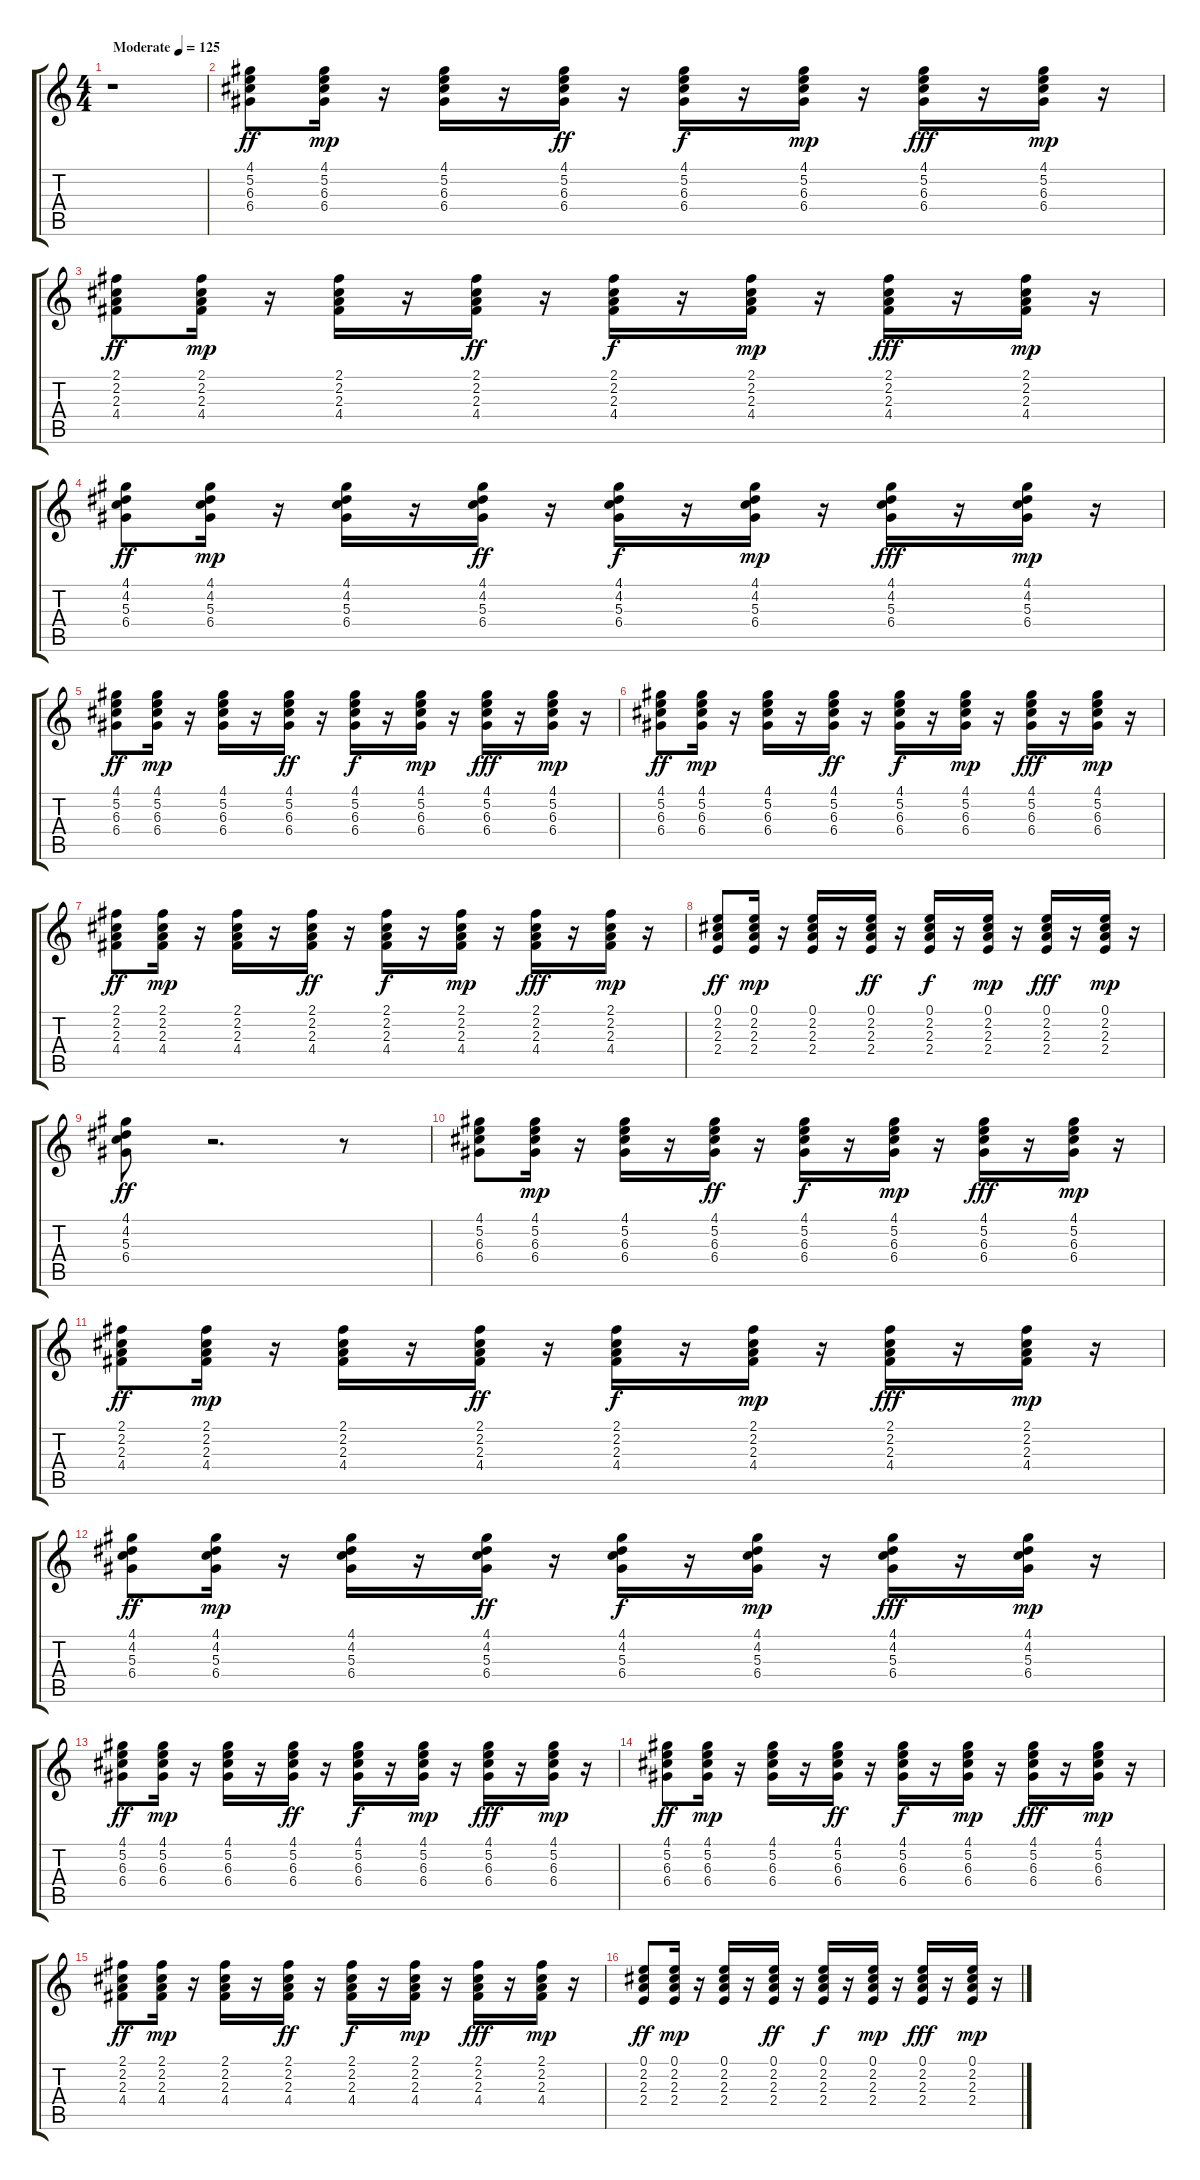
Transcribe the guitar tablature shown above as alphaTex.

\track "" {instrument acousticguitarsteel}
\staff {score tabs}
\tuning (E4 B3 G3 D3 A2 E2) {hide}
\ts (4 4)
\tempo (125 "Moderate")
\clef g2
\ks c
r.1{dy ff instrument acousticguitarsteel} |
(4.1 5.2 6.3 6.4).8 (4.1 5.2 6.3 6.4).16{dy mp} r.16 (4.1 5.2 6.3 6.4).16 r.16 (4.1 5.2 6.3 6.4).16{dy ff} r.16 (4.1 5.2 6.3 6.4).16{dy f} r.16 (4.1 5.2 6.3 6.4).16{dy mp} r.16 (4.1 5.2 6.3 6.4).16{dy fff} r.16 (4.1 5.2 6.3 6.4).16{dy mp} r.16 |
(2.1 2.2 2.3 4.4).8{dy ff} (2.1 2.2 2.3 4.4).16{dy mp} r.16 (2.1 2.2 2.3 4.4).16 r.16 (2.1 2.2 2.3 4.4).16{dy ff} r.16 (2.1 2.2 2.3 4.4).16{dy f} r.16 (2.1 2.2 2.3 4.4).16{dy mp} r.16 (2.1 2.2 2.3 4.4).16{dy fff} r.16 (2.1 2.2 2.3 4.4).16{dy mp} r.16 |
(4.1 4.2 5.3 6.4).8{dy ff} (4.1 4.2 5.3 6.4).16{dy mp} r.16 (4.1 4.2 5.3 6.4).16 r.16 (4.1 4.2 5.3 6.4).16{dy ff} r.16 (4.1 4.2 5.3 6.4).16{dy f} r.16 (4.1 4.2 5.3 6.4).16{dy mp} r.16 (4.1 4.2 5.3 6.4).16{dy fff} r.16 (4.1 4.2 5.3 6.4).16{dy mp} r.16 |
(4.1 5.2 6.3 6.4).8{dy ff} (4.1 5.2 6.3 6.4).16{dy mp} r.16 (4.1 5.2 6.3 6.4).16 r.16 (4.1 5.2 6.3 6.4).16{dy ff} r.16 (4.1 5.2 6.3 6.4).16{dy f} r.16 (4.1 5.2 6.3 6.4).16{dy mp} r.16 (4.1 5.2 6.3 6.4).16{dy fff} r.16 (4.1 5.2 6.3 6.4).16{dy mp} r.16 |
(4.1 5.2 6.3 6.4).8{dy ff} (4.1 5.2 6.3 6.4).16{dy mp} r.16 (4.1 5.2 6.3 6.4).16 r.16 (4.1 5.2 6.3 6.4).16{dy ff} r.16 (4.1 5.2 6.3 6.4).16{dy f} r.16 (4.1 5.2 6.3 6.4).16{dy mp} r.16 (4.1 5.2 6.3 6.4).16{dy fff} r.16 (4.1 5.2 6.3 6.4).16{dy mp} r.16 |
(2.1 2.2 2.3 4.4).8{dy ff} (2.1 2.2 2.3 4.4).16{dy mp} r.16 (2.1 2.2 2.3 4.4).16 r.16 (2.1 2.2 2.3 4.4).16{dy ff} r.16 (2.1 2.2 2.3 4.4).16{dy f} r.16 (2.1 2.2 2.3 4.4).16{dy mp} r.16 (2.1 2.2 2.3 4.4).16{dy fff} r.16 (2.1 2.2 2.3 4.4).16{dy mp} r.16 |
(0.1 2.2 2.3 2.4).8{dy ff} (0.1 2.2 2.3 2.4).16{dy mp} r.16 (0.1 2.2 2.3 2.4).16 r.16 (0.1 2.2 2.3 2.4).16{dy ff} r.16 (0.1 2.2 2.3 2.4).16{dy f} r.16 (0.1 2.2 2.3 2.4).16{dy mp} r.16 (0.1 2.2 2.3 2.4).16{dy fff} r.16 (0.1 2.2 2.3 2.4).16{dy mp} r.16 |
(4.1 4.2 5.3 6.4).8{dy ff} r.2{d} r.8 |
(4.1 5.2 6.3 6.4).8 (4.1 5.2 6.3 6.4).16{dy mp} r.16 (4.1 5.2 6.3 6.4).16 r.16 (4.1 5.2 6.3 6.4).16{dy ff} r.16 (4.1 5.2 6.3 6.4).16{dy f} r.16 (4.1 5.2 6.3 6.4).16{dy mp} r.16 (4.1 5.2 6.3 6.4).16{dy fff} r.16 (4.1 5.2 6.3 6.4).16{dy mp} r.16 |
(2.1 2.2 2.3 4.4).8{dy ff} (2.1 2.2 2.3 4.4).16{dy mp} r.16 (2.1 2.2 2.3 4.4).16 r.16 (2.1 2.2 2.3 4.4).16{dy ff} r.16 (2.1 2.2 2.3 4.4).16{dy f} r.16 (2.1 2.2 2.3 4.4).16{dy mp} r.16 (2.1 2.2 2.3 4.4).16{dy fff} r.16 (2.1 2.2 2.3 4.4).16{dy mp} r.16 |
(4.1 4.2 5.3 6.4).8{dy ff} (4.1 4.2 5.3 6.4).16{dy mp} r.16 (4.1 4.2 5.3 6.4).16 r.16 (4.1 4.2 5.3 6.4).16{dy ff} r.16 (4.1 4.2 5.3 6.4).16{dy f} r.16 (4.1 4.2 5.3 6.4).16{dy mp} r.16 (4.1 4.2 5.3 6.4).16{dy fff} r.16 (4.1 4.2 5.3 6.4).16{dy mp} r.16 |
(4.1 5.2 6.3 6.4).8{dy ff} (4.1 5.2 6.3 6.4).16{dy mp} r.16 (4.1 5.2 6.3 6.4).16 r.16 (4.1 5.2 6.3 6.4).16{dy ff} r.16 (4.1 5.2 6.3 6.4).16{dy f} r.16 (4.1 5.2 6.3 6.4).16{dy mp} r.16 (4.1 5.2 6.3 6.4).16{dy fff} r.16 (4.1 5.2 6.3 6.4).16{dy mp} r.16 |
(4.1 5.2 6.3 6.4).8{dy ff} (4.1 5.2 6.3 6.4).16{dy mp} r.16 (4.1 5.2 6.3 6.4).16 r.16 (4.1 5.2 6.3 6.4).16{dy ff} r.16 (4.1 5.2 6.3 6.4).16{dy f} r.16 (4.1 5.2 6.3 6.4).16{dy mp} r.16 (4.1 5.2 6.3 6.4).16{dy fff} r.16 (4.1 5.2 6.3 6.4).16{dy mp} r.16 |
(2.1 2.2 2.3 4.4).8{dy ff} (2.1 2.2 2.3 4.4).16{dy mp} r.16 (2.1 2.2 2.3 4.4).16 r.16 (2.1 2.2 2.3 4.4).16{dy ff} r.16 (2.1 2.2 2.3 4.4).16{dy f} r.16 (2.1 2.2 2.3 4.4).16{dy mp} r.16 (2.1 2.2 2.3 4.4).16{dy fff} r.16 (2.1 2.2 2.3 4.4).16{dy mp} r.16 |
(0.1 2.2 2.3 2.4).8{dy ff} (0.1 2.2 2.3 2.4).16{dy mp} r.16 (0.1 2.2 2.3 2.4).16 r.16 (0.1 2.2 2.3 2.4).16{dy ff} r.16 (0.1 2.2 2.3 2.4).16{dy f} r.16 (0.1 2.2 2.3 2.4).16{dy mp} r.16 (0.1 2.2 2.3 2.4).16{dy fff} r.16 (0.1 2.2 2.3 2.4).16{dy mp} r.16
